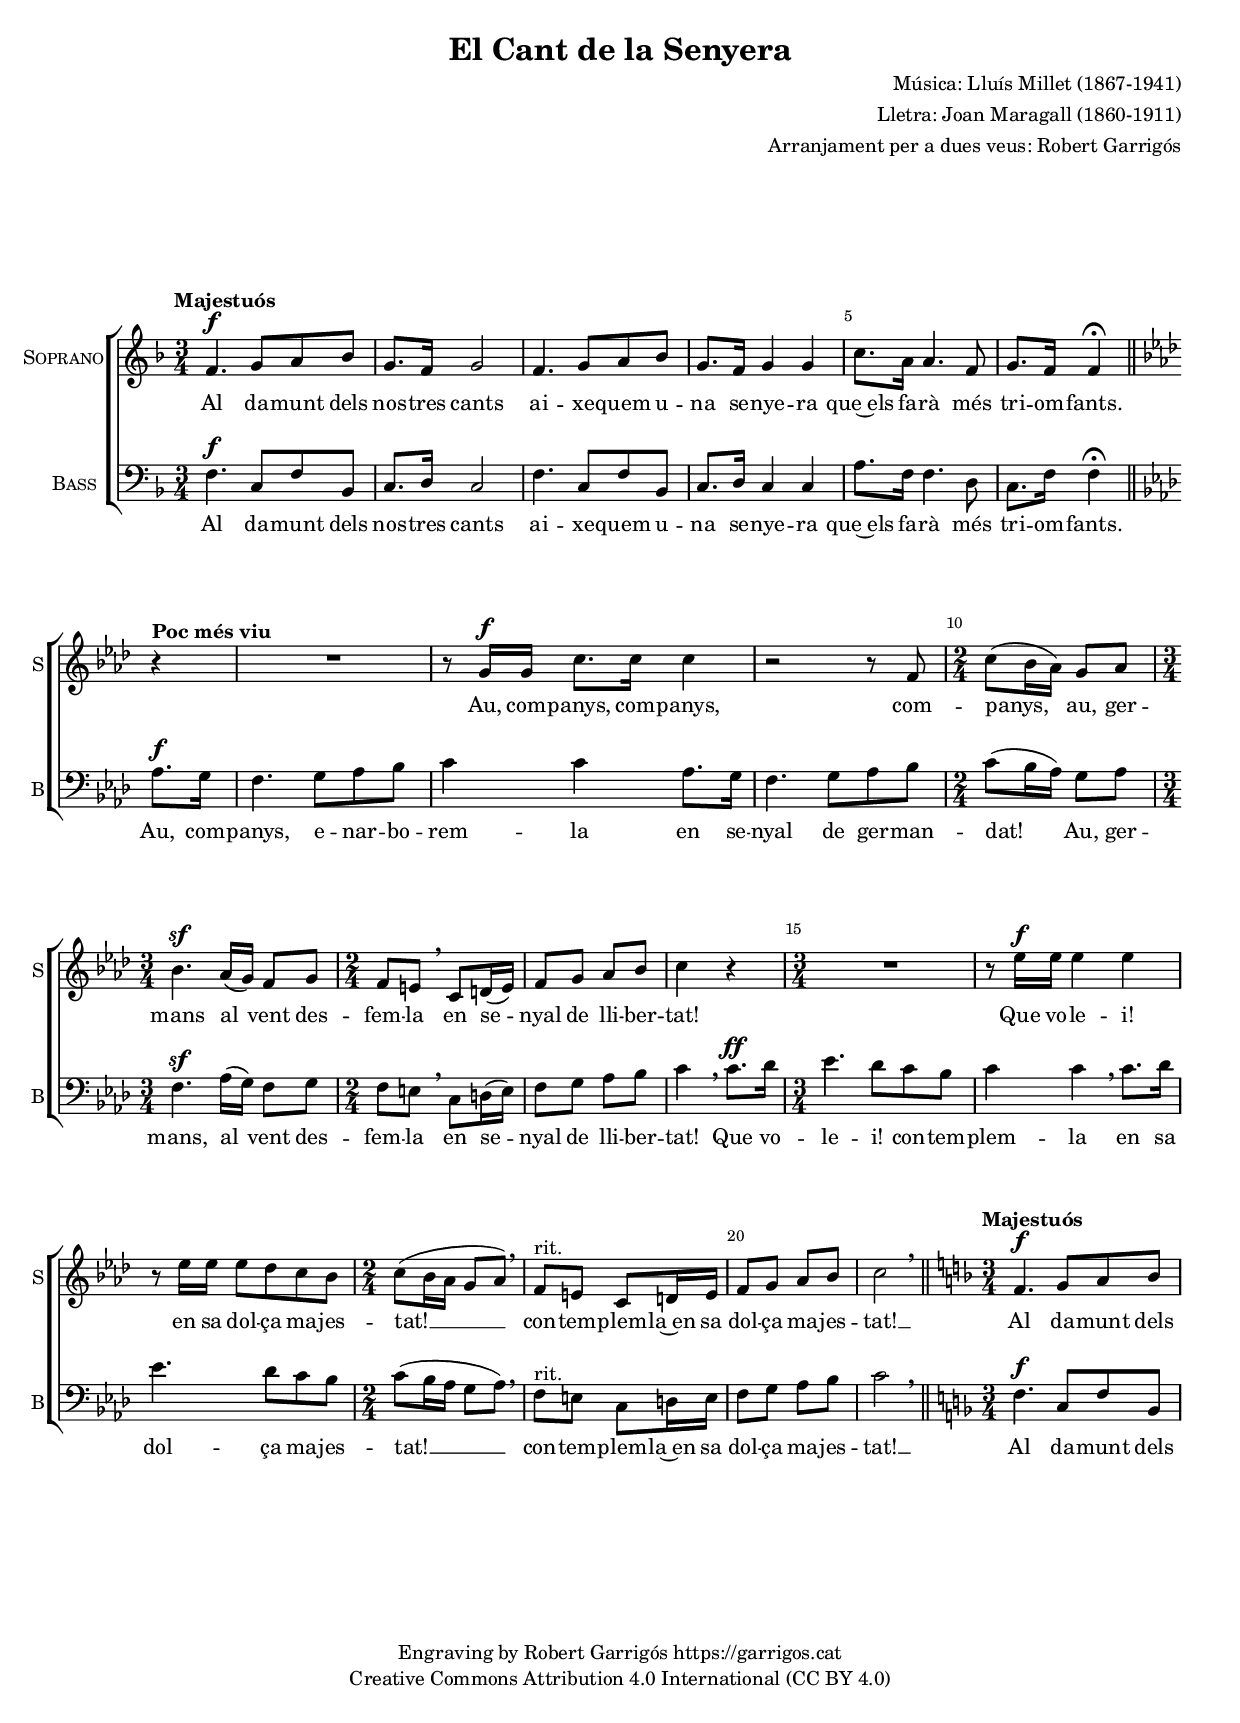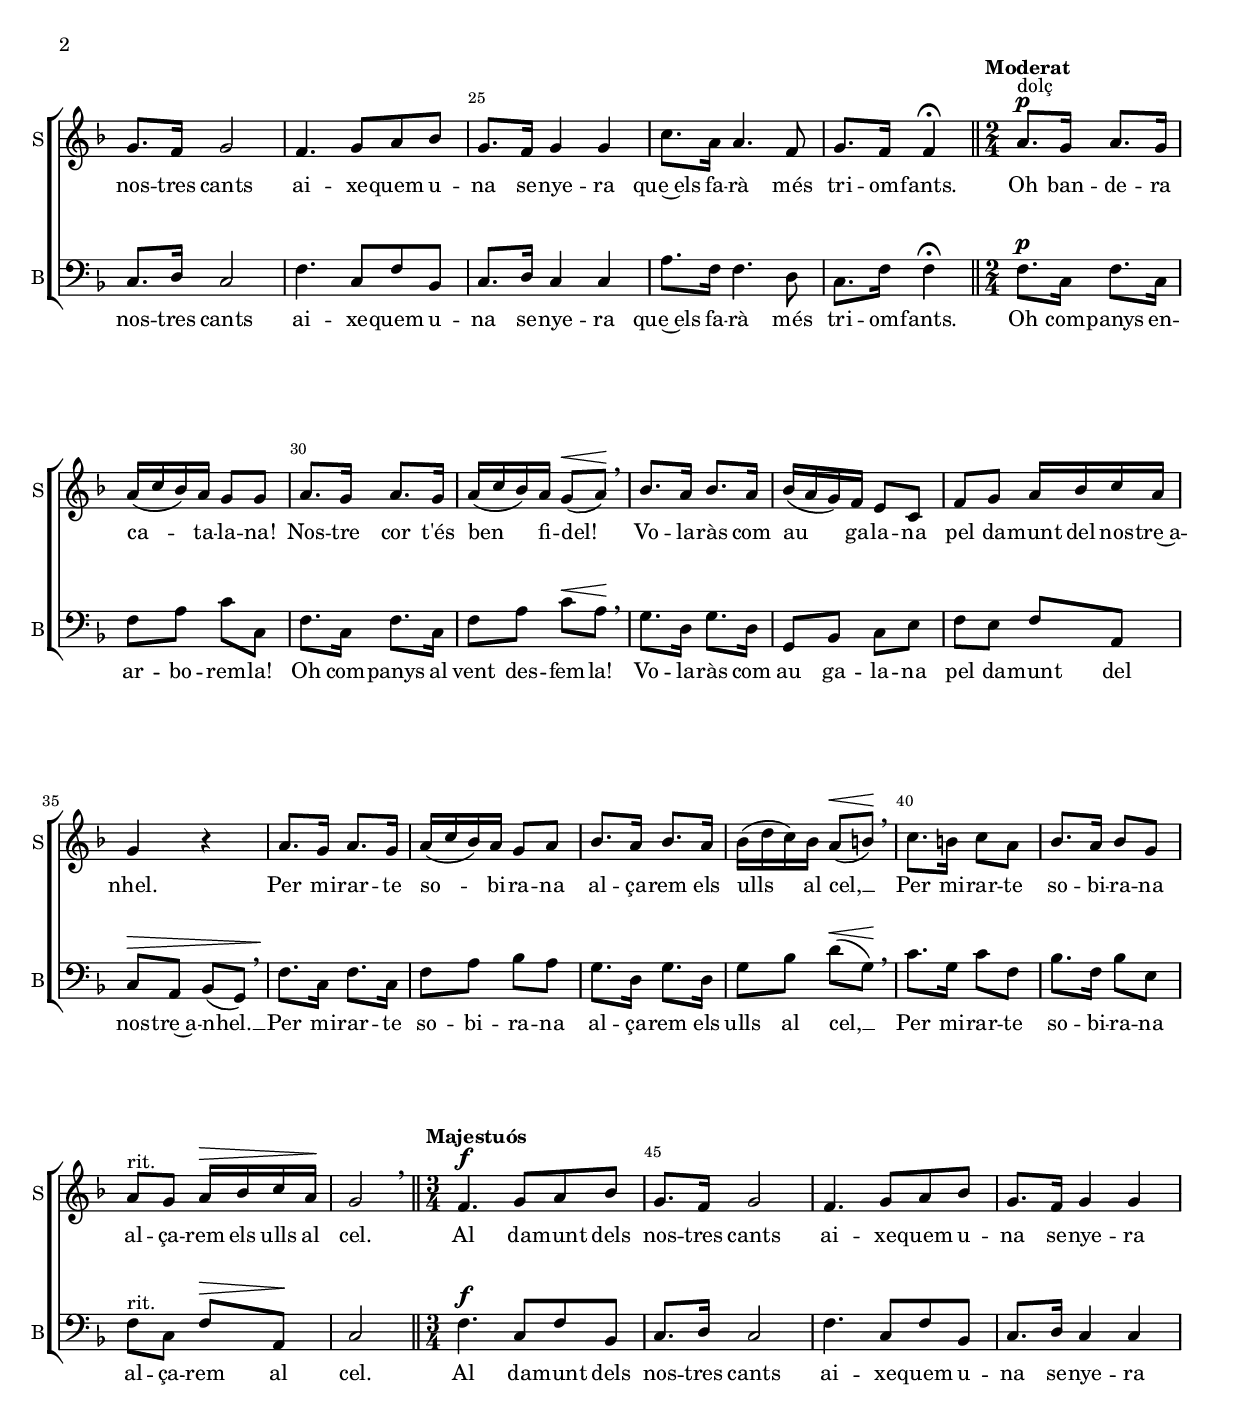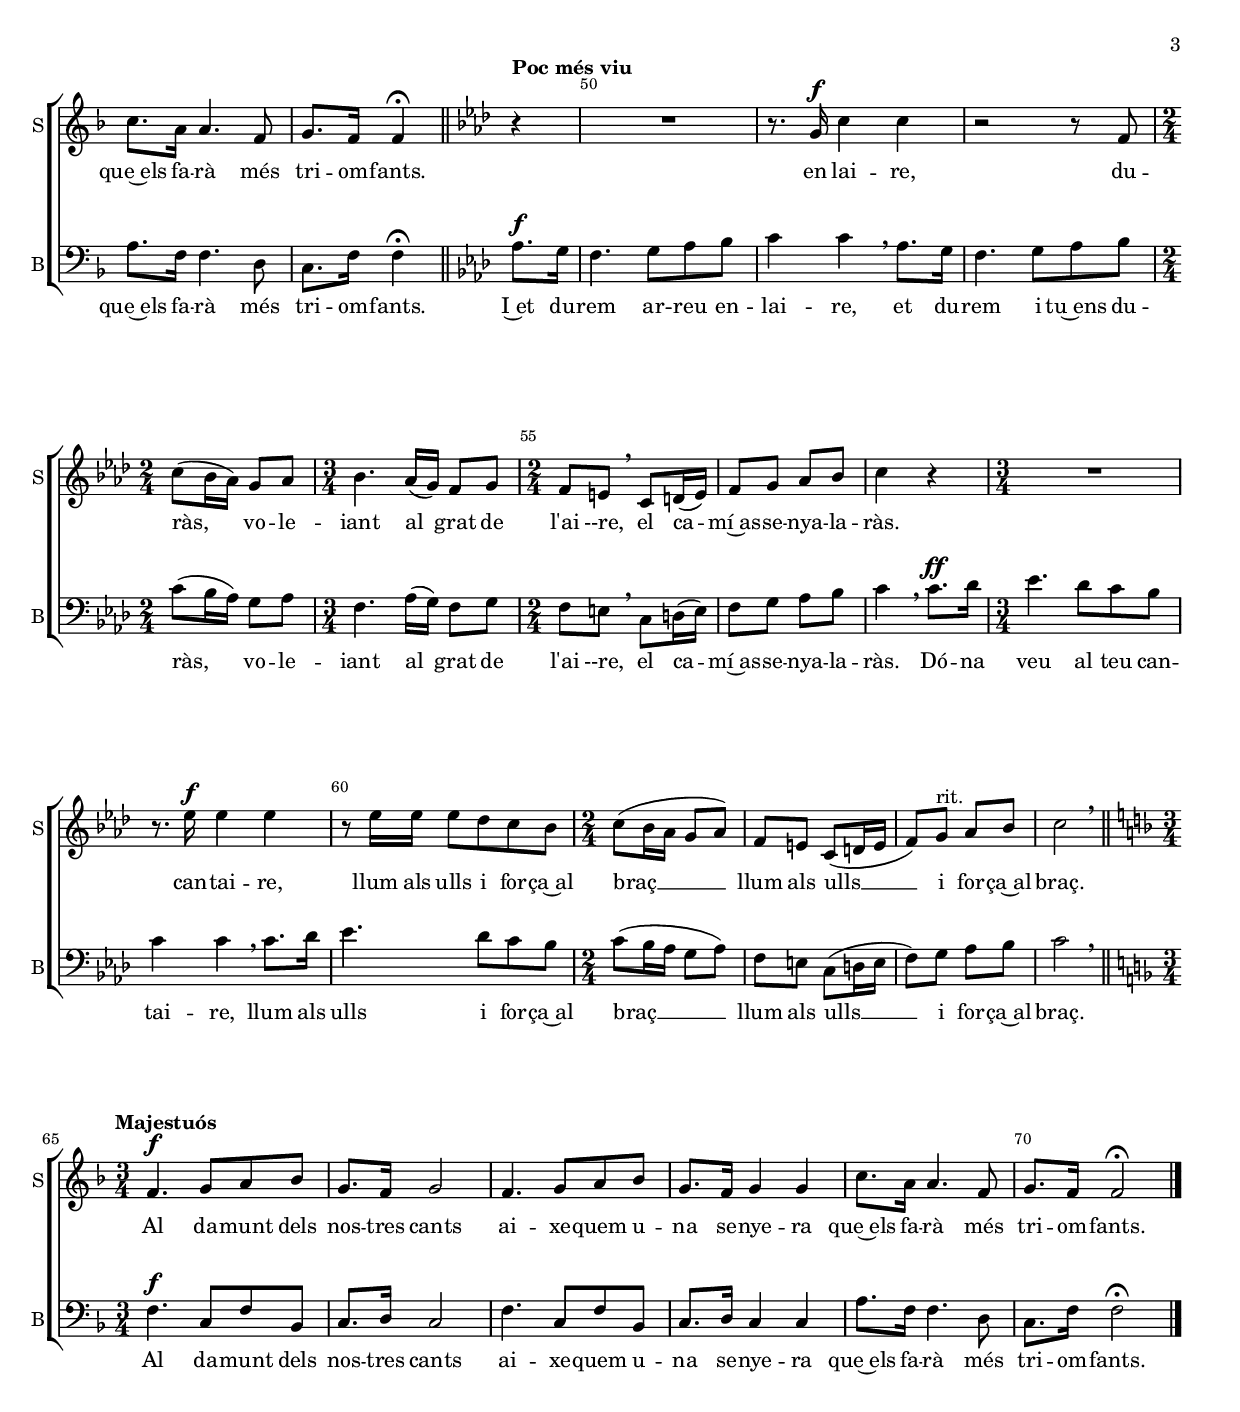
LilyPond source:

\version "2.24.3"
\language "english"

#(set-global-staff-size 17)

\paper {
  set-paper-size = "a4"
  top-margin = 10
  indent = 10
  max-systems-per-page = 4
  system-system-spacing.basic-distance = 8
  system-system-spacing.score-markup-spacing = 10
  % system-system-spacing.minium-distance = 8
  % system-system-spacing.padding = 2
  system-system-spacing.stretchability = 12
  % annotate-spacing = ##t
}

\header {
  title = "El Cant de la Senyera"
  % subtitle = "Lorem ipsum"
  composer = \markup {
    \right-column {
    \line {"Música: Lluís Millet (1867-1941)"}
    \line {"Lletra: Joan Maragall (1860-1911)"}
    \line {"Arranjament per a dues veus: Robert Garrigós"}
    }

  }
  % opus = "(lorem-ipsum)"
  % piece = "Lorem ipsum"
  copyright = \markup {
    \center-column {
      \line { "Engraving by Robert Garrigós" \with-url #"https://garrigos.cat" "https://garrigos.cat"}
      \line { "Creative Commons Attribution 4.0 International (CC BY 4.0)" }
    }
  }
}

global = {
  % \overrideTimeSignatureSettings
  % 4/4        % timeSignatureFraction
  % 1/4        % baseMomentFraction
  % 2,2        % beatStructure
  % #'()       % beamExceptions
  \key f \major
  \time 3/4
  \override Score.BarNumber.break-visibility = #end-of-line-invisible
  % \set Score.currentBarNumber = #3
  \set Score.barNumberVisibility = #(every-nth-bar-number-visible 5)
  \set Score.tempoHideNote = ##t
  \set Score.printKeyCancellation = ##t
}

majestuos  = {
  \tempo "Majestuós"
  \tempo 4 = 60
}

mesviu = {
  \tempo "Poc més viu"
  \tempo 4 = 96
}

moderat = {
  \tempo "Moderat"
  \tempo 4 = 62
}

SopranoMusic = \relative c' {
  \global
  \majestuos
  f4.\f g8 a bf |
  g8. f16 g2 |
  f4. g8 a bf |
  g8.  f16 g4 g |
%5
  c8. a16 a4. f8 |
  g8. f16 f4\fermata \bar "||" \key f \minor r4 \bar "|"
  R2. |
  r8 g16\f g c8. c16 c4 |
  r2 r8 f,8|
%10
  \time 2/4
  c'8 (bf16 af) g8 af |
  \time 3/4
  bf4.\sf af16 (g) f8 g |
  \time 2/4
  f8 e \breathe c8 d16 (e) |
  f8 g af bf |
  c4 r4 |
%15
  \time 3/4 R2. |
  r8 ef16\f ef ef4 ef4 |
  r8 ef16 ef ef8 df c bf |
  \time 2/4
  c8 (bf16 af g8 af)\breathe |
  f8^"rit."
  \tempo 4 = 95 e
  \tempo 4 = 94 c8
  \tempo 4 = 93 d16
  \tempo 4 = 92 e |
%20
  \tempo 4 = 90 f8
  \tempo 4 = 88 g
  \tempo 4 = 82 af
  \tempo 4 = 78 bf |
  \tempo 4 = 65 c2 \breathe \bar "||"

  \key f \major
  \time 3/4 \majestuos
  f,4.\f g8 a bf |
  g8. f16 g2 |
  f4. g8 a bf |
%25
  g8.  f16 g4 g |
  c8. a16 a4. f8 |
  g8. f16 f4\fermata \bar "||"
  \time 2/4 \moderat ^\markup dolç
  a8.\p g16 a8. g16 |
  a16 (c bf) a g8 g |
%30
  a8. g16 a8. g16 |
  a16 (c bf) a g8\< (a)\! \breathe |
  bf8. a16 bf8. a16 |
  bf16 (a g) f e8 c8 |
  f g a16 bf c a |
%35
  g4 r4 |
  a8. g16 a8. g16 |
  a16 (c bf) a g8 a |
  bf8. a16 bf8. a16 |
  bf16 (d c) bf a8\< (b)\! \breathe |
%40
  c8. b16 c8 a |
  bf8. a16 bf8 g |
  a^"rit." g a16\> bf c a\! |
  g2 \breathe \bar "||"
  \time 3/4 \majestuos
  f4.\f g8 a bf |
  g8. f16 g2 |
  f4. g8 a bf |
  g8.  f16 g4 g |
  c8. a16 a4. f8 |
  g8. f16 f4\fermata \bar "||" \key f \minor r4 \bar "|"
  R2. |
  r8. g16\f c4 c4 |
  r2 r8 f,8|

  \time 2/4
  c'8 (bf16 af) g8 af |
  \time 3/4
  bf4. af16 (g) f8 g |
  \time 2/4
  f8 e \breathe c8 d16 (e) |
  f8 g af bf |
  c4 r4 |

  \time 3/4 R2. |
  r8. ef16\f ef4 ef4 |
  r8 ef16 ef ef8 df c bf |
  \time 2/4
  c8 (bf16 af g8 af) |
  f8 e c8 (d16 e |

  f8) \tempo 4 = 88 g^"rit." \tempo 4 = 80 af \tempo 4 = 70 bf \tempo 4 = 50|
  c2 \breathe \bar "||"
  \key f \major
  \time 3/4 \majestuos
  f,4.\f g8 a bf |
  g8. f16 g2 |
  f4. g8 a bf |

  g8.  f16 g4 g |
  c8. a16 a4. f8 |
  g8. f16 f2\fermata \bar "|."
}
SopranoLyrics = \lyricmode {
  Al da -- munt dels nos -- tres cants
  ai -- xe -- quem u -- na se -- nye -- ra
  que~els fa -- rà més tri -- om -- fants.
  Au, com -- panys, com -- panys,
  com -- panys, au, ger -- mans al vent des -- fem -- la
  en se -- nyal de lli -- ber -- tat!
  Que vo -- le -- i!
  en sa dol -- ça ma -- jes -- tat! __
  con -- tem -- plem -- la~en sa dol -- ça ma -- jes -- tat! __
  Al da -- munt dels nos -- tres cants
  ai -- xe -- quem u -- na se -- nye -- ra
  que~els fa -- rà més tri -- om -- fants.
  Oh ban -- de -- ra ca -- ta -- la -- na!
  Nos -- tre cor t'és ben fi -- del!
  Vo -- la -- ràs com au ga -- la -- na
  pel da -- munt del nos -- tre~a -- nhel.
  Per mi -- rar -- te so -- bi -- ra -- na
  al -- ça -- rem els ulls al cel, __
  Per mi -- rar -- te so -- bi -- ra -- na
  al -- ça -- rem els ulls al cel.
  Al da -- munt dels nos -- tres cants
  ai -- xe -- quem u -- na se -- nye -- ra
  que~els fa -- rà més tri -- om -- fants.
  en  lai -- re, du -- ràs,
  vo -- le -- iant al grat de l'ai --re,
  el ca -- mí~as -- se -- nya -- la -- ràs.
  can -- tai -- re,
  llum als ulls i for -- ça~al braç __
  llum als ulls __ i for -- ça~al braç.
  Al da -- munt dels nos -- tres cants
  ai -- xe -- quem u -- na se -- nye -- ra
  que~els fa -- rà més tri -- om -- fants.
}
% AltoMusic = \relative { d'4\f d d d }
% AltoLyrics = \lyricmode { Al -- to ly -- rics }
% TenorMusic = \relative { a4\p a a a }
% TenorLyrics = \lyricmode { Te -- nor ly -- rics }
BassMusic = \relative {
  \global
  f4.\f c8 f bf, |
  c8. d16 c2 |
  f4. c8 f bf, |
  c8. d16 c4 c |
%5
  a'8. f16 f4. d8 |
  c8. f16 f4\fermata \bar "||"
  \key f \minor
  \mesviu
  af8.\f g16 \bar "|"
  f4. g8 af bf |
  c4 c4 af8. g16 |
  f4. g8 af bf |
%10
  \time 2/4
  c8 (bf16 af) g8 af |
  \time 3/4
  f4.\sf af16 (g) f8 g |
  \time 2/4
  f8 e \breathe c8 d16 (e) |
  f8 g af bf |
  c4 \breathe c8.\ff df16 |
%15
  \time 3/4
  ef4. df8 c bf |
  c4 c \breathe c8. df16 |
  ef4. df8 c bf |
  \time 2/4
  c8 (bf16 af g8 af)\breathe |
  f8^"rit." e c8 d16 e |
%20
  f8 g af bf |
  c2 \breathe \bar "||"
  \key f \major
  \time 3/4
  f,4.\f c8 f bf, |
  c8. d16 c2 |
  f4. c8 f bf, |
%25
  c8. d16 c4 c |
  a'8. f16 f4. d8 |
  c8. f16 f4\fermata \bar "||"
  \time 2/4
  f8.\p c16 f8. c16 |
  f8 a c c, |
%30
  f8. c16 f8. c16 |
  f8 a c\< a\! \breathe |
  g8. d16 g8. d16 |
  g,8 bf c e |
  f e f a, |
%35
  c \> \tempo 4 = 60  a \tempo 4 = 58 bf (\tempo 4 = 56 g) \tempo 4 = 48 \! \breathe | \tempo 4 = 62
  f'8. c16 f8. c16 |
  f8 a bf a |
  g8. d16 g8. d16 |
  g8 bf d\< (g,)\! \breathe |
%40
  c8. g16 c8 f, |
  bf8. f16 bf8 e, |
  f^"rit." \tempo 4 =60 c \tempo 4 = 56 f\> \tempo 4 = 50 a,\! \tempo 4 = 46 |
  c2 |
  \time 3/4
  f4.\f c8 f bf, |
  c8. d16 c2 |
  f4. c8 f bf, |
  c8. d16 c4 c |
  a'8. f16 f4. d8 |
  c8. f16 f4\fermata \bar "||" \key f \minor \mesviu af8.\f g16 \bar "|"
  f4. g8 af bf |
  c4 c4\breathe af8. g16 |
  f4. g8 af bf |

  \time 2/4
  c8 (bf16 af) g8 af |
  \time 3/4
  f4. af16 (g) f8 g |
  \time 2/4
  f8 e \breathe c8 d16 (e) |
  f8 g af bf |
  c4 \breathe c8.\ff df16 |

  \time 3/4
  ef4. df8 c bf |
  c4 c \breathe c8. df16 |
  ef4. df8 c bf |
  \time 2/4
  c8 (bf16 af g8 af) |
  f8 e c8 (d16 e |

  f8) g af bf |
  c2 \breathe \bar "||"
  \time 3/4
  \key f \major
  f,4.\f c8 f bf, |
  c8. d16 c2 |
  f4. c8 f bf, |
  c8. d16 c4 c |

  a'8. f16 f4. d8 |
  c8. f16 f2\fermata \bar "|."
}
BassLyrics = \lyricmode {
  Al da -- munt dels nos -- tres cants
  ai -- xe -- quem u -- na se -- nye -- ra
  que~els fa -- rà més tri -- om -- fants.
  Au, com -- panys, e -- nar -- bo -- rem -- la
  en se -- nyal de ger -- man -- dat!
  Au, ger -- mans, al vent des -- fem -- la
  en se -- nyal de lli -- ber -- tat!
  Que vo -- le -- i! con -- tem -- plem -- la
  en sa dol -- ça ma -- jes -- tat! __
  con -- tem -- plem -- la~en sa dol -- ça ma -- jes -- tat! __
  Al da -- munt dels nos -- tres cants
  ai -- xe -- quem u -- na se -- nye -- ra
  que~els fa -- rà més tri -- om -- fants.
  Oh com -- panys en -- ar -- bo -- rem -- la!
  Oh com -- panys al vent des -- fem -- la!
  Vo -- la -- ràs com au ga -- la -- na
  pel da -- munt del nos -- tre~a -- nhel. __
  Per mi -- rar -- te so -- bi -- ra -- na
  al -- ça -- rem els ulls al cel, __
  Per mi -- rar -- te so -- bi -- ra -- na
  al -- ça -- rem al cel.
  Al da -- munt dels nos -- tres cants
  ai -- xe -- quem u -- na se -- nye -- ra
  que~els fa -- rà més tri -- om -- fants.
  I~et du -- rem ar -- reu en -- lai -- re,
  et du -- rem i tu~ens du -- ràs,
  vo -- le -- iant al grat de l'ai --re,
  el ca -- mí~as -- se -- nya -- la -- ràs.
  Dó -- na veu al teu can -- tai -- re,
  llum als ulls i for -- ça~al braç __
  llum als ulls __ i for -- ça~al braç.
  Al da -- munt dels nos -- tres cants
  ai -- xe -- quem u -- na se -- nye -- ra
  que~els fa -- rà més tri -- om -- fants.

 }
% PianoRHMusic = \relative { c' e g c }
% PianoDynamics = { s2\mp s4 s4 }
% PianoLHMusic = \relative { c e g c }

% TwoVoicesPerStaff = ##t

Layout = \layout {
  \context {
    \Score
    \override BarNumber.padding = #2

  }
}


\include "satb.ly"
